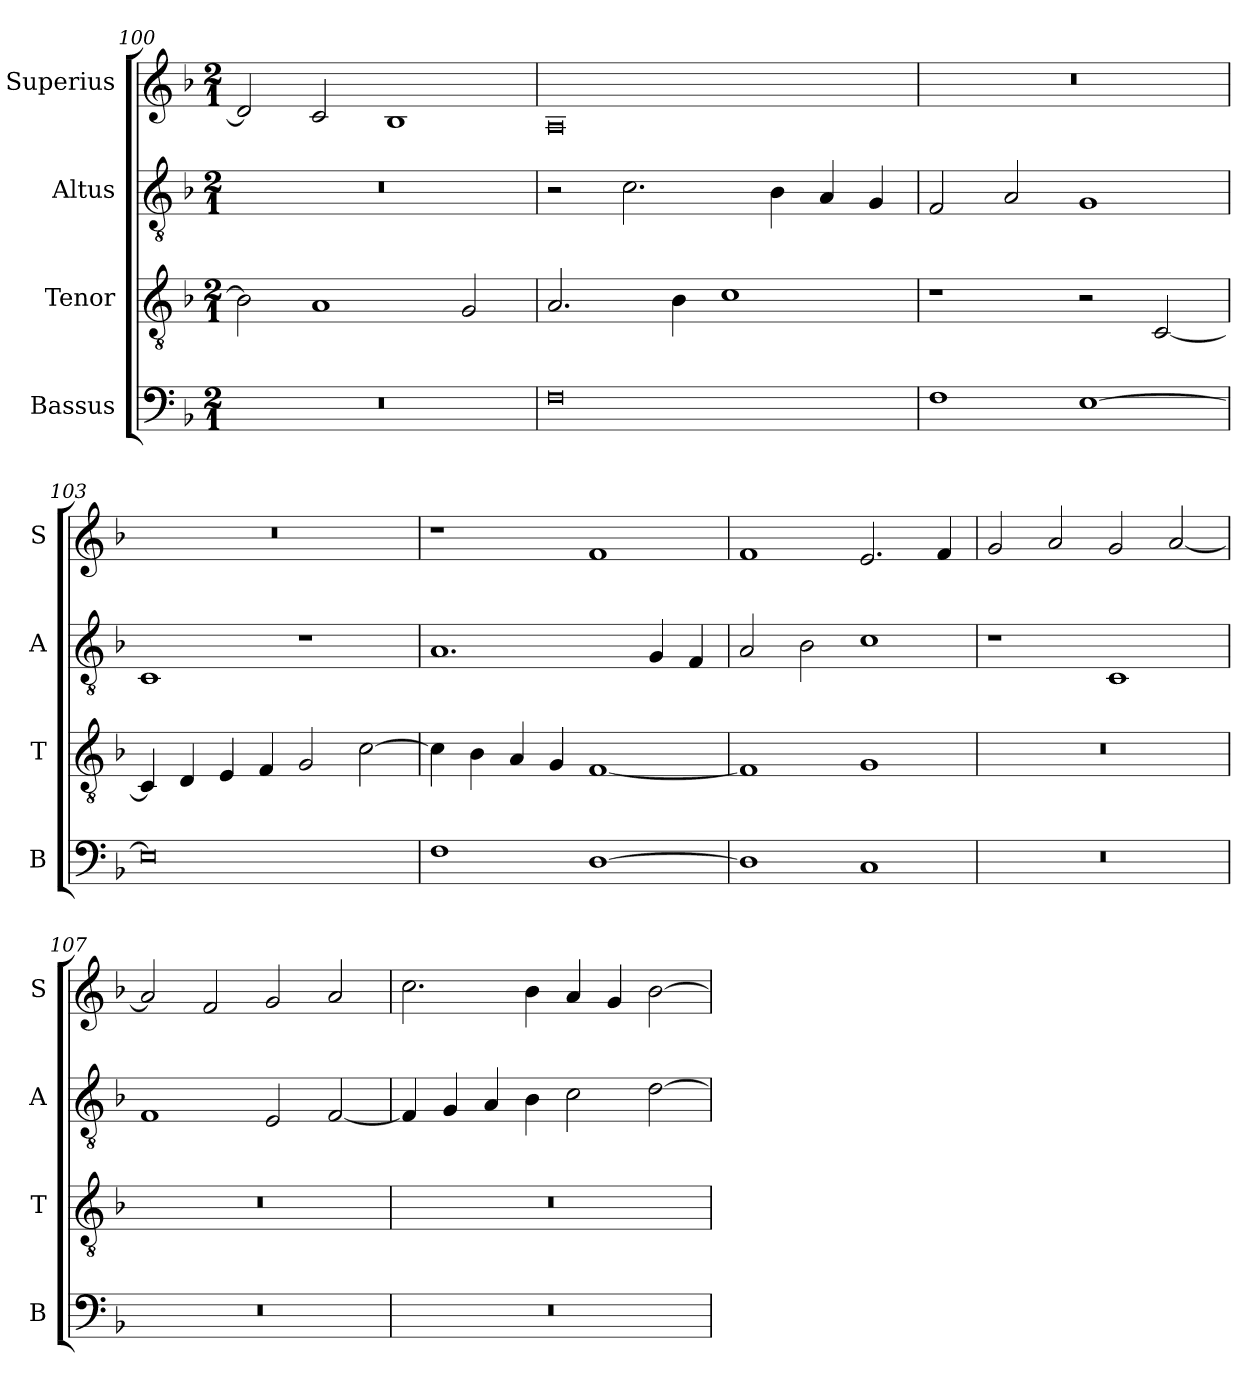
**kern	**kern	**kern	**kern
*part4	*part3	*part2	*part1
*staff4	*staff3	*staff2	*staff1
*I"Bassus	*I"Tenor	*I"Altus	*I"Superius
*I'B	*I'T	*I'A	*I'S
*clefF4	*clefGv2	*clefGv2	*clefG2
*k[b-]	*k[b-]	*k[b-]	*k[b-]
*M2/1	*M2/1	*M2/1	*M2/1
=100	=100	=100	=100
0r	2B-\]	0r	2d/]
.	1A	.	2c/
.	.	.	1B-
.	2G/	.	.
=101	=101	=101	=101
0F	2.A/	2r	0A
.	.	2.c\	.
.	4B-\	.	.
.	1c	.	.
.	.	4B-\	.
.	.	4A/	.
.	.	4G/	.
=102	=102	=102	=102
1F	1r	2F/	0r
.	.	2A/	.
[1E	2r	1G	.
.	[2C/	.	.
=103	=103	=103	=103
0E]	4C/]	1C	0r
.	4D/	.	.
.	4E/	.	.
.	4F/	.	.
.	2G/	1r	.
.	[2c\	.	.
=104	=104	=104	=104
1F	4c\]	1.A	1r
.	4B-\	.	.
.	4A/	.	.
.	4G/	.	.
[1D	[1F	.	1f
.	.	4G/	.
.	.	4F/	.
=105	=105	=105	=105
1D]	1F]	2A/	1f
.	.	2B-\	.
1C	1G	1c	2.e/
.	.	.	4f/
=106	=106	=106	=106
0r	0r	1r	2g/
.	.	.	2a/
.	.	1C	2g/
.	.	.	[2a/
=107	=107	=107	=107
0r	0r	1F	2a/]
.	.	.	2f/
.	.	2E/	2g/
.	.	[2F/	2a/
=108	=108	=108	=108
0r	0r	4F/]	2.cc\
.	.	4G/	.
.	.	4A/	.
.	.	4B-\	4b-\
.	.	2c\	4a/
.	.	.	4g/
.	.	[2d\	[2b-\
=	=	=	=
*-	*-	*-	*-
